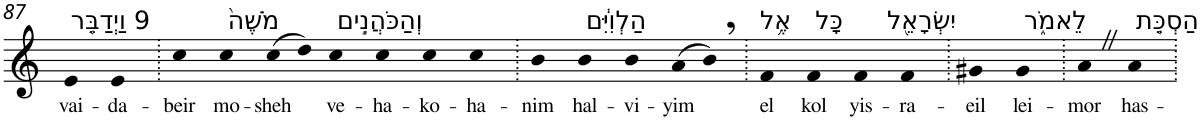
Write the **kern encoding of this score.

**kern	**text
*part1	*part1
*staff1	*staff1
*I"Piano	*
*I'Pno	*
!!LO:PB:g=z
*clefG2	*
*k[]	*
=87	=87
!LO:TX:a:t=9 וַיְדַבֵּ֤ר	!
!	!LO:LY:b
4e	vai-
!	!LO:LY:b
4e	-da-
=88.	=88.
!	!LO:LY:b
4cc	-beir
!LO:TX:a:t=מֹשֶׁה֙	!
!	!LO:LY:b
4cc	mo-
!	!LO:LY:b
(8cc	-sheh
8dd)	.
!LO:TX:a:t=וְהַכֹּהֲנִ֣ים	!
!	!LO:LY:b
4cc	ve-
!	!LO:LY:b
4cc	-ha-
!	!LO:LY:b
4cc	-ko-
!	!LO:LY:b
4cc	-ha-
=89.	=89.
!	!LO:LY:b
4b	-nim
!LO:TX:a:t=הַלְוִיִּ֔ם	!
!	!LO:LY:b
4b	hal-
!	!LO:LY:b
4b	-vi-
!	!LO:LY:b
(8a	-yim
8b,)	.
=90.	=90.
!LO:TX:a:t=אֶ֥ל	!
!	!LO:LY:b
4f	el
!LO:TX:a:t=כָּל	!
!	!LO:LY:b
4f	kol
!LO:TX:a:t=יִשְׂרָאֵ֖ל	!
!	!LO:LY:b
4f	yis-
!	!LO:LY:b
4f	-ra-
=91.	=91.
!	!LO:LY:b
4g#X	-eil
!LO:TX:a:t=לֵאמֹ֑ר	!
!	!LO:LY:b
4g#	lei-
=92.	=92.
!	!LO:LY:b
4aZ	-mor
!LO:TX:a:t=הַסְכֵּ֤ת	!
!	!LO:LY:b
4a	has-
=.	=.
*-	*-
